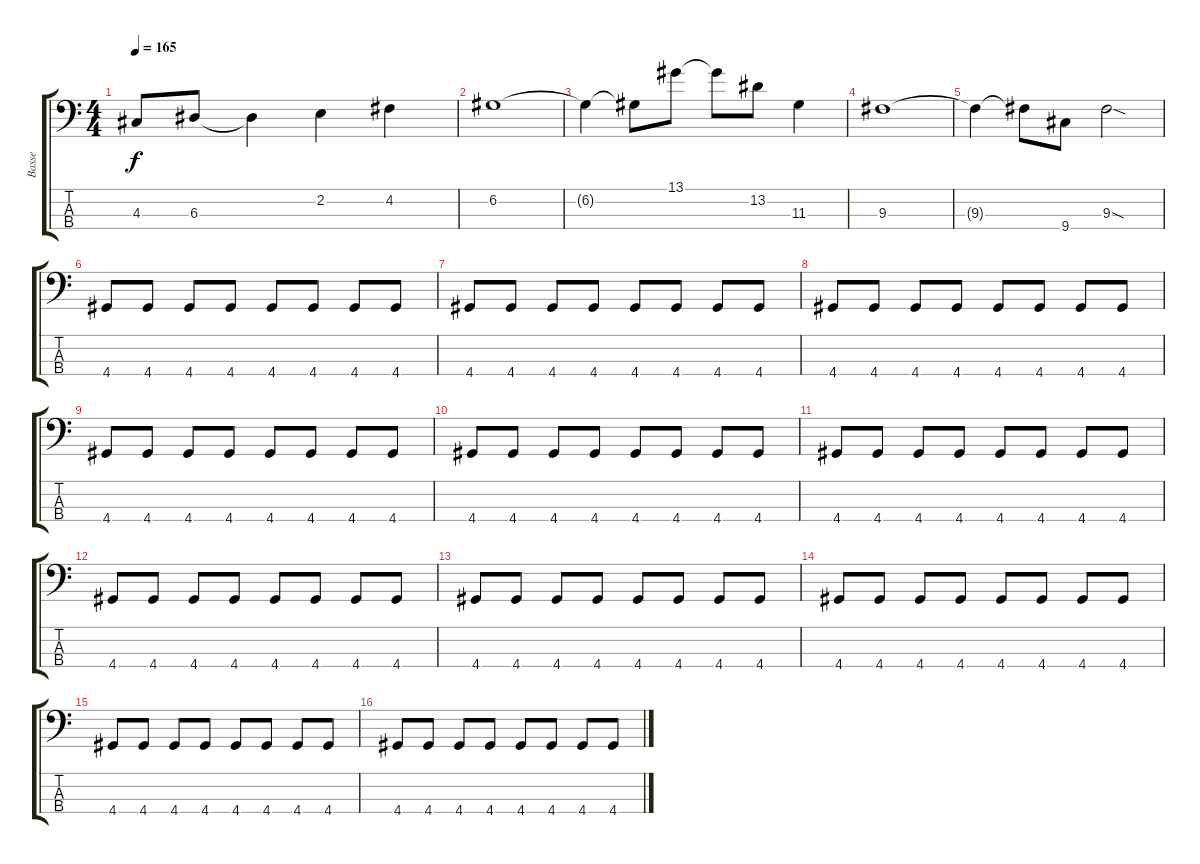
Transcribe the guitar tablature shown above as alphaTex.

\track ("Basse" "Basse") {instrument electricbasspick}
\staff {score tabs}
\tuning (G2 D2 A1 E1) {hide}
\ts (4 4)
\tempo 165
\clef f4
\ks c
4.3{t}.8{dy f} 6.3.8 6.3{t}.4 2.2.4 4.2.4 |
6.2.1 |
6.2{t}.4 6.2{t}.8 13.1.8 13.1{t}.8 13.2.8 11.3.4 |
9.3.1 |
9.3{t}.4 9.3{t}.8 9.4.8 9.3{sod}.2 |
4.4.8 4.4.8 4.4.8 4.4.8 4.4.8 4.4.8 4.4.8 4.4.8 |
4.4.8 4.4.8 4.4.8 4.4.8 4.4.8 4.4.8 4.4.8 4.4.8 |
4.4.8 4.4.8 4.4.8 4.4.8 4.4.8 4.4.8 4.4.8 4.4.8 |
4.4.8 4.4.8 4.4.8 4.4.8 4.4.8 4.4.8 4.4.8 4.4.8 |
4.4.8 4.4.8 4.4.8 4.4.8 4.4.8 4.4.8 4.4.8 4.4.8 |
4.4.8 4.4.8 4.4.8 4.4.8 4.4.8 4.4.8 4.4.8 4.4.8 |
4.4.8 4.4.8 4.4.8 4.4.8 4.4.8 4.4.8 4.4.8 4.4.8 |
4.4.8 4.4.8 4.4.8 4.4.8 4.4.8 4.4.8 4.4.8 4.4.8 |
4.4.8 4.4.8 4.4.8 4.4.8 4.4.8 4.4.8 4.4.8 4.4.8 |
4.4.8 4.4.8 4.4.8 4.4.8 4.4.8 4.4.8 4.4.8 4.4.8 |
4.4.8 4.4.8 4.4.8 4.4.8 4.4.8 4.4.8 4.4.8 4.4.8
